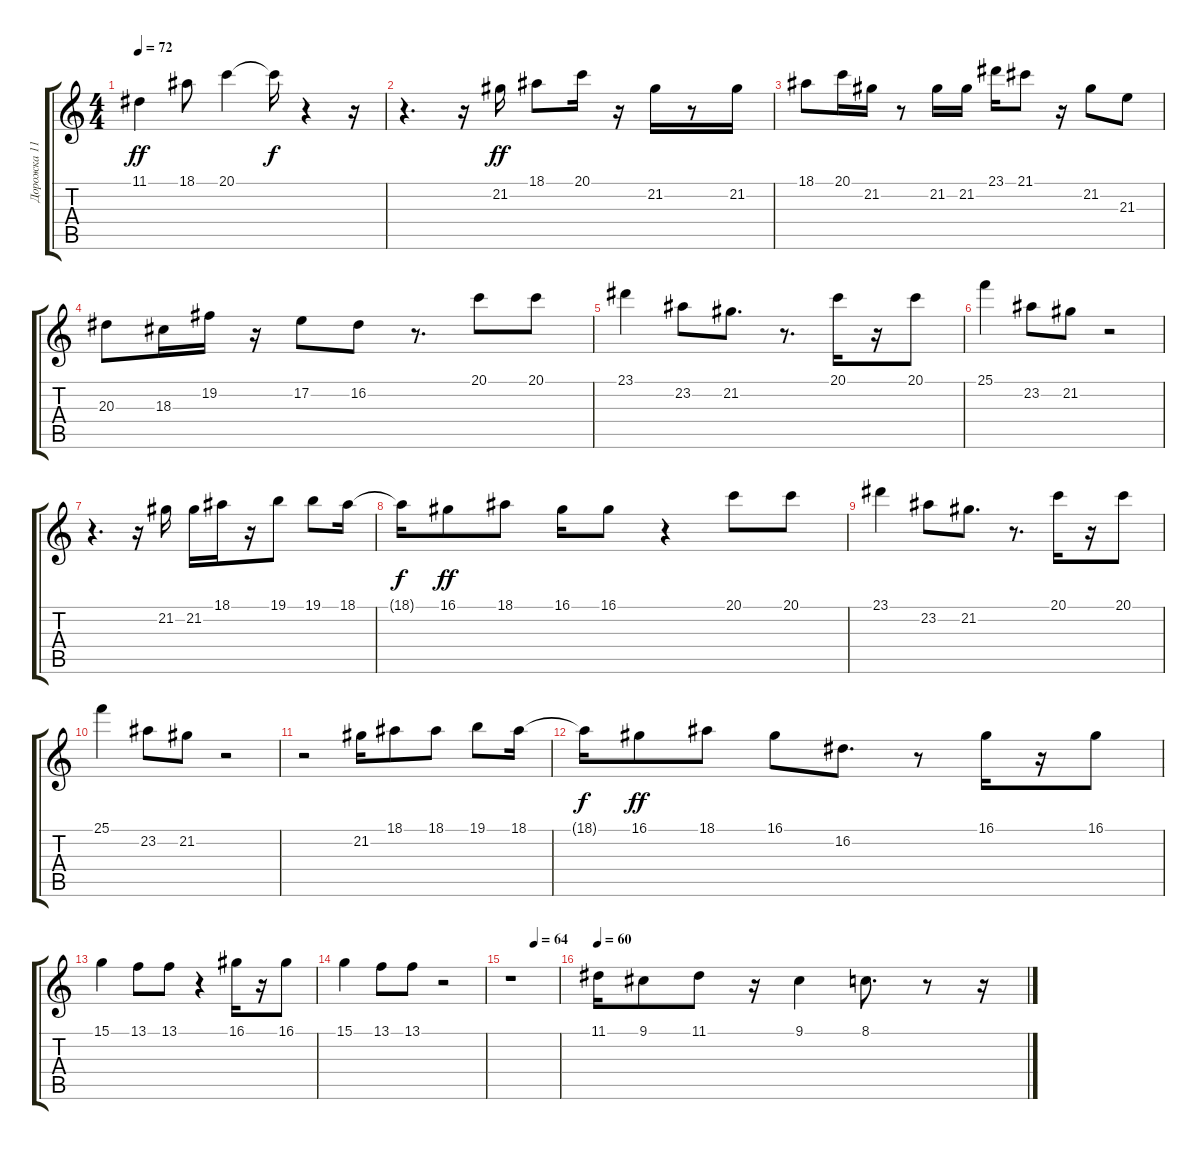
\track ("Дорожка 11" "Дорожка 11") {instrument stringensemble1}
\staff {score tabs}
\tuning (E4 B3 G3 D3 A2 E2) {hide}
\ts (4 4)
\tempo 72
\clef g2
\ks c
11.1.4{dy ff} 18.1.8 20.1.4 20.1{t}.16{dy f} r.4 r.16 |
r.4{d} r.16 21.2.16{dy ff} 18.1.8 20.1.16 r.16 21.2.16 r.8 21.2.16 |
18.1.8 20.1.16 21.2.16 r.8 21.2.16 21.2.16 23.1.16 21.1.8 r.16 21.2.8 21.3.8 |
20.3.8 18.3.16 19.2.16 r.16 17.2.8 16.2.8 r.8{d} 20.1.8 20.1.8 |
23.1.4 23.2.8 21.2.8{d} r.8{d} 20.1.16 r.16 20.1.8 |
25.1.4 23.2.8 21.2.8 r.2 |
r.4{d} r.16 21.2.16 21.2.16 18.1.16 r.16 19.1.8 19.1.8 18.1.16 |
18.1{t}.16{dy f} 16.1.8{dy ff} 18.1.8 16.1.16 16.1.8 r.4 20.1.8 20.1.8 |
23.1.4 23.2.8 21.2.8{d} r.8{d} 20.1.16 r.16 20.1.8 |
25.1.4 23.2.8 21.2.8 r.2 |
r.2 21.2.16 18.1.8 18.1.8 19.1.8 18.1.16 |
18.1{t}.16{dy f} 16.1.8{dy ff} 18.1.8 16.1.8 16.2.8{d} r.8 16.1.16 r.16 16.1.8 |
15.1.4 13.1.8 13.1.8 r.4 16.1.16 r.16 16.1.8 |
15.1.4 13.1.8 13.1.8 r.2 |
\tempo (64 0.5)
r.1 |
\tempo 60
11.1.16 9.1.8 11.1.8 r.16 9.1.4 8.1.8{d} r.8 r.16
